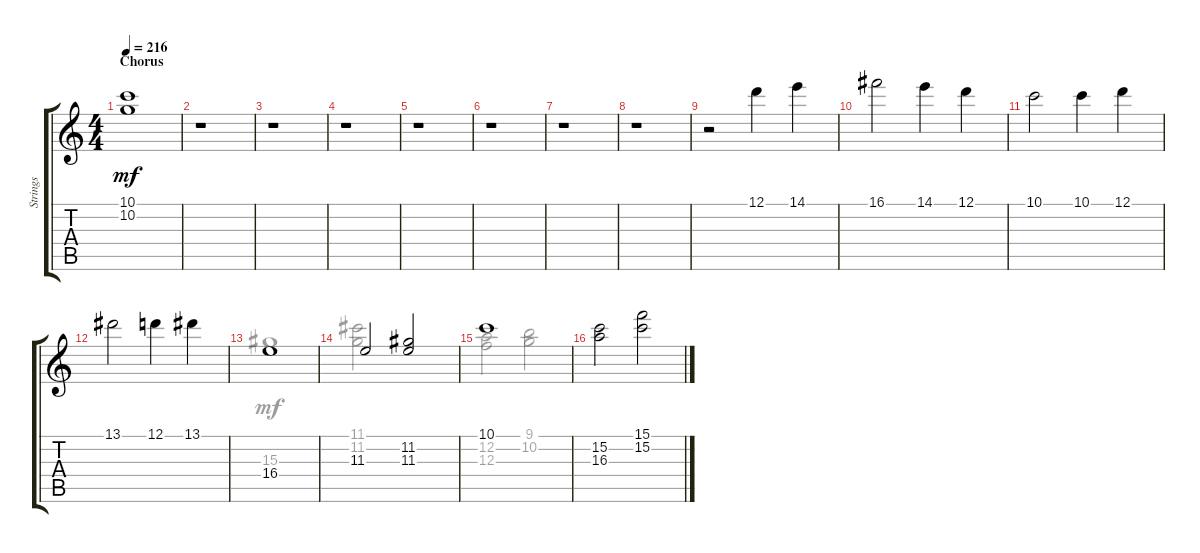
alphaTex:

\track ("Strings" "Strings") {instrument electricguitarclean}
\staff {score tabs}
\tuning (D4 A3 F3 C3 G2 C2) {hide}
\voice
\ts (4 4)
\section ("" "Chorus")
\tempo 216
\clef g2
\ks aminor
(10.1 10.2).1{dy mf} |
r.1 |
r.1 |
r.1 |
r.1 |
r.1 |
r.1 |
r.1 |
r.2 12.1.4 14.1.4 |
16.1.2 14.1.4 12.1.4 |
10.1.2 10.1.4 12.1.4 |
13.1.2 12.1.4 13.1.4 |
16.4.1 |
11.3.2 (11.2 11.3).2 |
10.1.1 |
(15.2 16.3).2 (15.1 15.2).2
\voice
\clef g2
\ottava regular
\simile none
\ks aminor
|
|
|
|
|
|
|
|
|
|
|
|
15.3.1 |
(11.1 11.2).2 |
(12.2 12.3).2 (9.1 10.2).2 |
